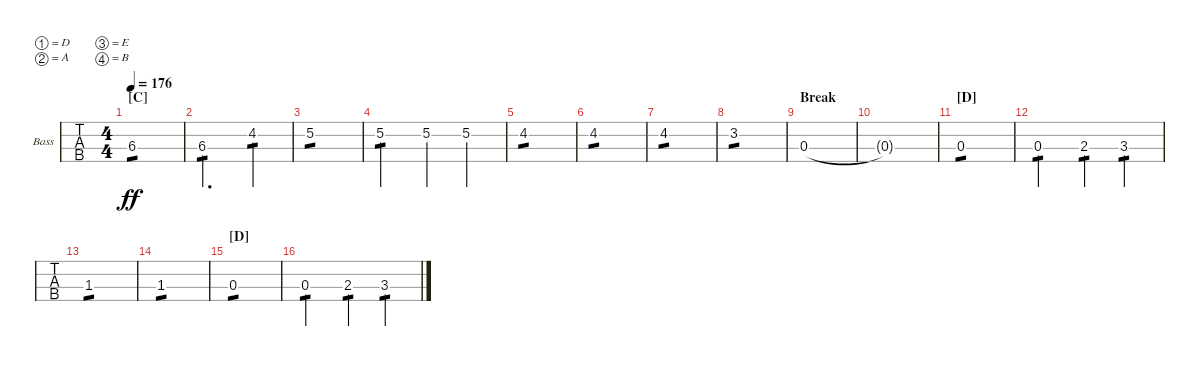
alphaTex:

\defaultSystemsLayout 4
\bracketExtendMode groupsimilarinstruments
\firstSystemTrackNameOrientation horizontal
\otherSystemsTrackNameOrientation horizontal
\track ("Bass" "Bass") {instrument electricbassfinger}
\staff {tabs}
\tuning (D2 A1 E1 B0)
\ts (4 4)
\section ("C" "")
\tempo 176
\clef f4
\ks c
6.3.1{tp 1 dy ff} |
6.3.2{d tp 1} 4.2.4{tp 1} |
5.2.1{tp 1} |
5.2.2{tp 1} 5.2.4 5.2.4 |
4.2.1{tp 1} |
4.2.1{tp 1} |
4.2.1{tp 1} |
3.2.1{tp 1} |
\section ("" "Break")
0.3.1 |
0.3{t}.1 |
\section ("D" "")
0.3.1{tp 1} |
0.3.2{tp 1} 2.3.4{tp 1} 3.3.4{tp 1} |
1.3.1{tp 1} |
1.3.1{tp 1} |
\section ("D" "")
0.3.1{tp 1} |
0.3.2{tp 1} 2.3.4{tp 1} 3.3.4{tp 1}
